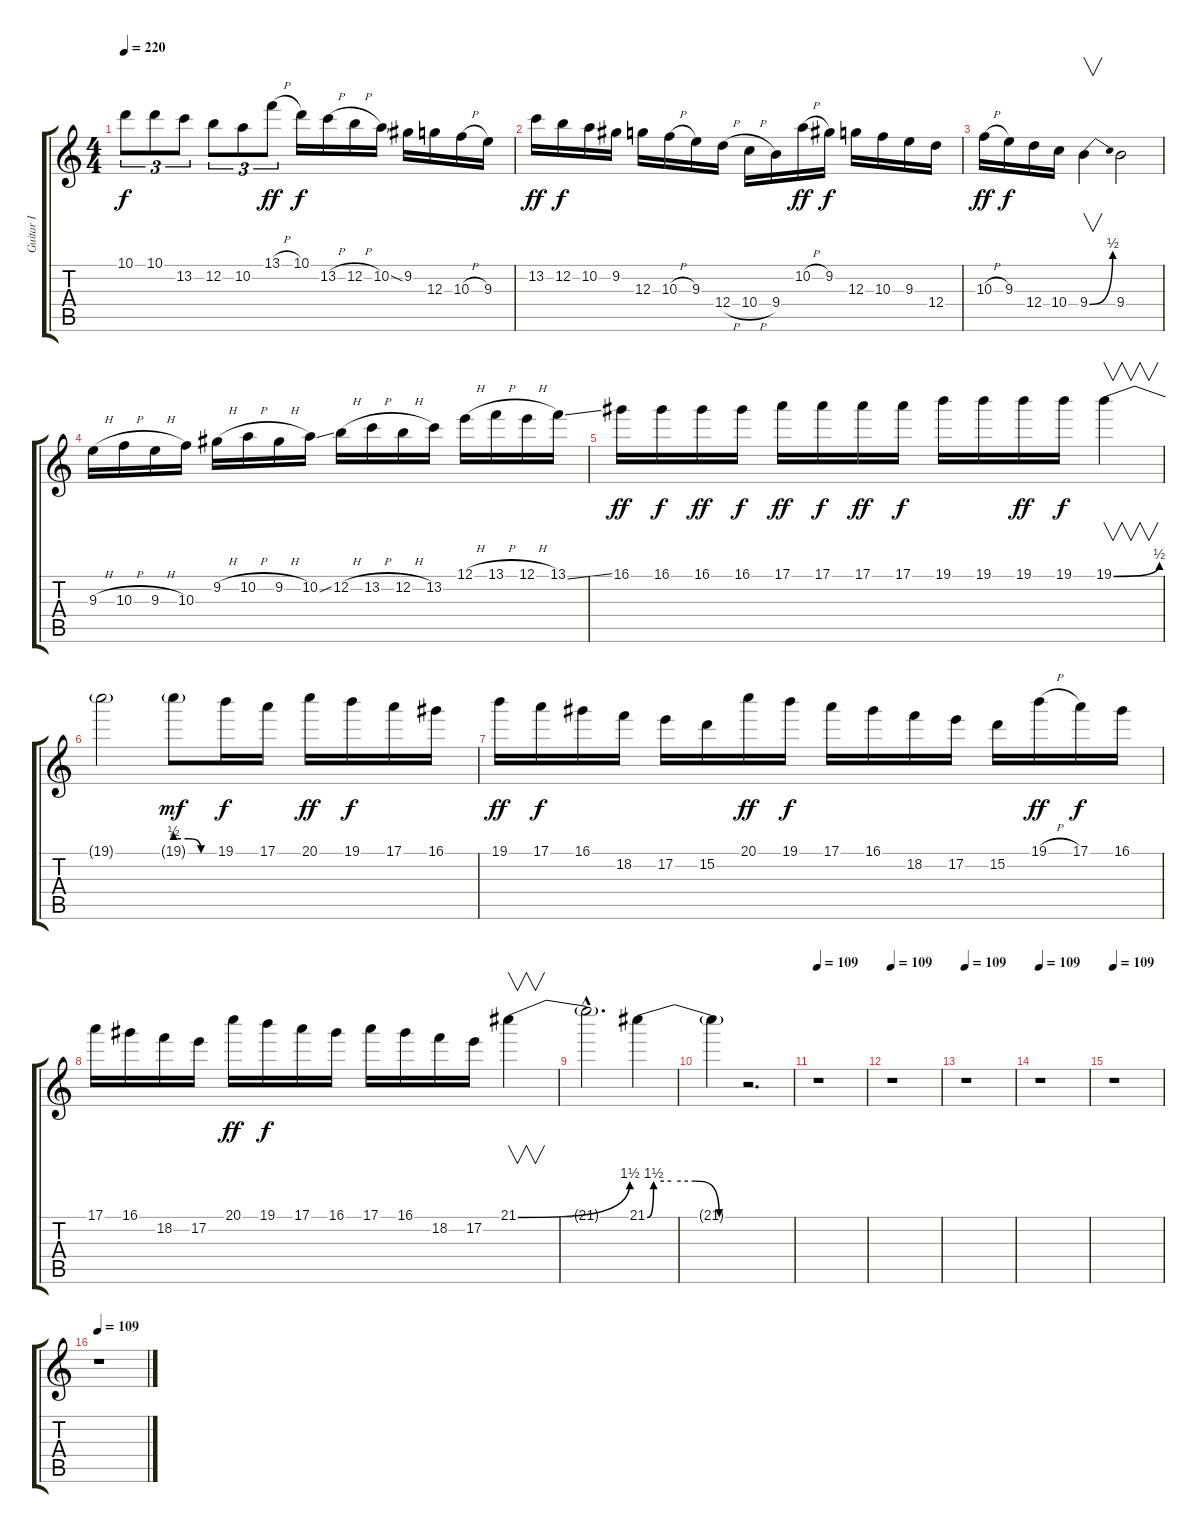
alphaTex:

\track ("Guitar I" "Guitar I") {instrument overdrivenguitar}
\staff {score tabs}
\tuning (E4 B3 G3 D3 A2 E2) {hide}
\ts (4 4)
\tempo 220
\clef g2
\ks c
10.1.8{tu (3 2) dy f} 10.1.8{tu (3 2)} 13.2.8{tu (3 2)} 12.2.8{tu (3 2)} 10.2.8{tu (3 2)} 13.1{h}.8{tu (3 2) dy ff} 10.1.16{dy f} 13.2{h}.16 12.2{h}.16 10.2{ss}.16 9.2.16 12.3.16 10.3{h}.16 9.3.16 |
13.2.16{dy ff} 12.2.16{dy f} 10.2.16 9.2.16 12.3.16 10.3{h}.16 9.3.16 12.4{h}.16 10.4{h}.16 9.4.16 10.2{h}.16{dy ff} 9.2.16{dy f} 12.3.16 10.3.16 9.3.16 12.4.16 |
10.3{h}.16{dy ff} 9.3.16{dy f} 12.4.16 10.4.16 9.4{be (bend 0 0 60 2)}.4{v} 9.4.2 |
9.3{h}.16 10.3{h}.16 9.3{h}.16 10.3.16 9.2{h}.16 10.2{h}.16 9.2{h}.16 10.2{ss}.16 12.2{h}.16 13.2{h}.16 12.2{h}.16 13.2.16 12.1{h}.16 13.1{h}.16 12.1{h}.16 13.1{ss}.16 |
16.1.16{dy ff} 16.1.16{dy f} 16.1.16{dy ff} 16.1.16{dy f} 17.1.16{dy ff} 17.1.16{dy f} 17.1.16{dy ff} 17.1.16{dy f} 19.1.16 19.1.16 19.1.16{dy ff} 19.1.16{dy f} 19.1{be (bend 0 0 60 2)}.4{v} |
19.1{t}.2 19.1{be (custom 0 2 20 2 40 0 60 0) g}.8{dy mf} 19.1.16{dy f} 17.1.16 20.1.16{dy ff} 19.1.16{dy f} 17.1.16 16.1.16 |
19.1.16{dy ff} 17.1.16{dy f} 16.1.16 18.2.16 17.2.16 15.2.16 20.1.16{dy ff} 19.1.16{dy f} 17.1.16 16.1.16 18.2.16 17.2.16 15.2.16 19.1{h}.16{dy ff} 17.1.16{dy f} 16.1.16 |
17.1.16 16.1.16 18.2.16 17.2.16 20.1.16{dy ff} 19.1.16{dy f} 17.1.16 16.1.16 17.1.16 16.1.16 18.2.16 17.2.16 21.1{be (bend 0 0 60 6)}.4{v} |
21.1{hac t}.2{d} 21.1{be (custom 0 0 4 6 15 6 30 6 45 0 60 0)}.4 |
21.1{t}.4 r.2{d} |
\tempo 109
r.1 |
\tempo 109
r.1 |
\tempo 109
r.1 |
\tempo 109
r.1 |
\tempo 109
r.1 |
\tempo 109
r.1
